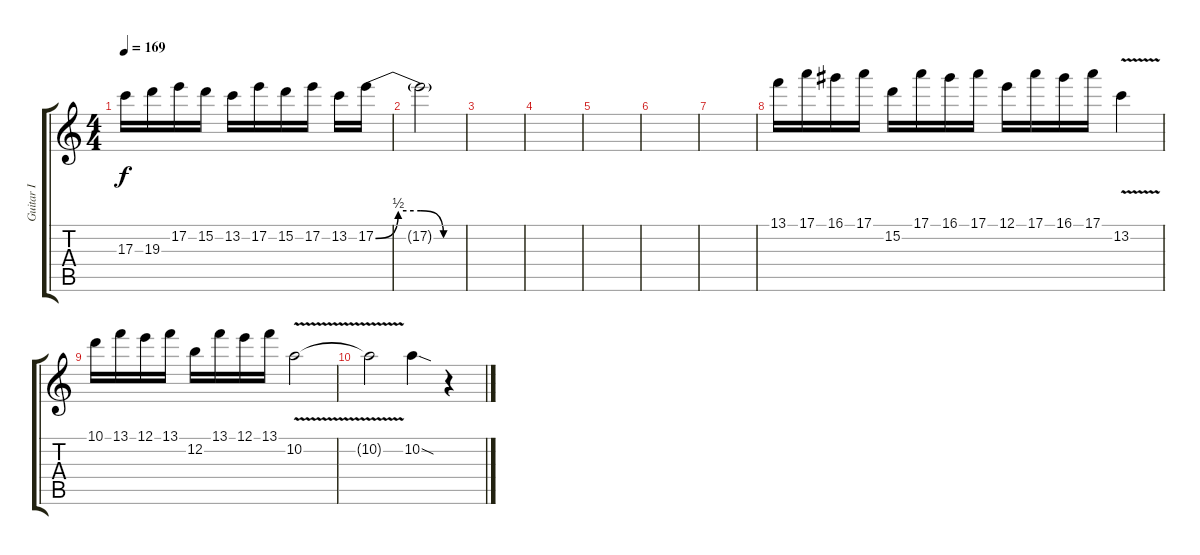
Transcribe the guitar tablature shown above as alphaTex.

\track ("Guitar I" "Guitar I") {instrument distortionguitar}
\staff {score tabs}
\tuning (E4 B3 G3 D3 A2 E2) {hide}
\ts (4 4)
\tempo 169
\clef g2
\ks c
17.3.16{dy f} 19.3.16 17.2.16 15.2.16 13.2.16 17.2.16 15.2.16 17.2.16 13.2.16 17.2{be (custom 0 0 15 2 30 2 45 0 60 0)}.16 |
17.2{t}.2 |
|
|
|
|
|
13.1.16 17.1.16 16.1.16 17.1.16 15.2.16 17.1.16 16.1.16 17.1.16 12.1.16 17.1.16 16.1.16 17.1.16 13.2{v}.4 |
10.1.16 13.1.16 12.1.16 13.1.16 12.2.16 13.1.16 12.1.16 13.1.16 10.2{v}.2 |
10.2{t}.2 10.2{sod}.4 r.4
